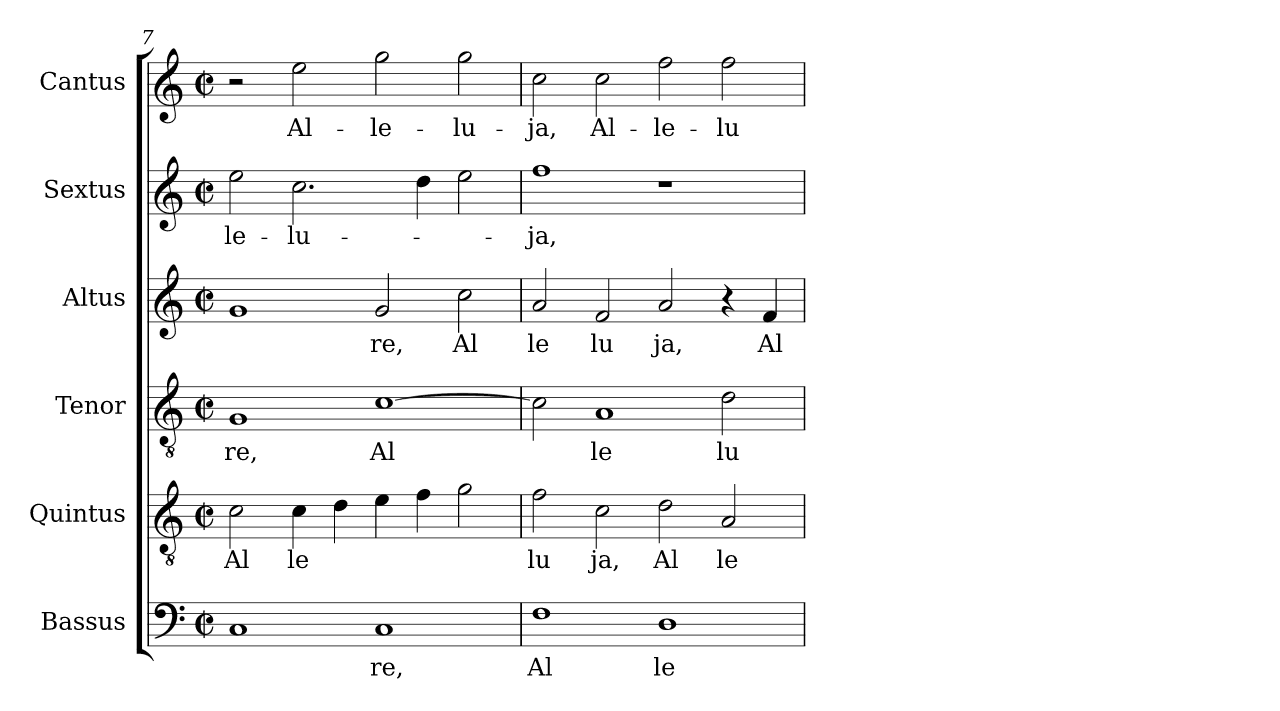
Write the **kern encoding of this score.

**kern	**text	**kern	**text	**kern	**text	**kern	**text	**kern	**text	**kern	**text
*part6	*part6	*part5	*part5	*part4	*part4	*part3	*part3	*part2	*part2	*part1	*part1
*staff6	*staff6	*staff5	*staff5	*staff4	*staff4	*staff3	*staff3	*staff2	*staff2	*staff1	*staff1
*I"Bassus	*	*I"Quintus	*	*I"Tenor	*	*I"Altus	*	*I"Sextus	*	*I"Cantus	*
*clefF4	*	*clefGv2	*	*clefGv2	*	*clefG2	*	*clefG2	*	*clefG2	*
*M2/2	*	*M2/2	*	*M2/2	*	*M2/2	*	*M2/2	*	*M2/2	*
*met(c|)	*	*met(c|)	*	*met(c|)	*	*met(c|)	*	*met(c|)	*	*met(c|)	*
=7	=7	=7	=7	=7	=7	=7	=7	=7	=7	=7	=7
!	!	!	!LO:LY:b:cj	!	!LO:LY:b:cj	!	!	!	!LO:LY:b:cj	!	!
1C	.	2c\	Al	1G	re,	1g	.	2ee\	-le-	2r	.
!	!	!	!LO:LY:b:cj	!	!	!	!	!	!LO:LY:b:cj	!	!LO:LY:b:cj
.	.	4c\	le	.	.	.	.	2.cc\	-lu-	2ee\	Al-
.	.	4d\	.	.	.	.	.	.	.	.	.
!	!LO:LY:b:cj	!	!	!	!LO:LY:b:cj	!	!LO:LY:b:cj	!	!	!	!LO:LY:b:cj
1C	re,	4e\	.	[>1c	Al	2g/	re,	.	.	2gg\	-le-
.	.	4f\	.	.	.	.	.	4dd\	.	.	.
!	!	!	!	!	!	!	!LO:LY:b:cj	!	!	!	!LO:LY:b:cj
.	.	2g\	.	.	.	2cc\	Al	2ee\	.	2gg\	-lu-
=8	=8	=8	=8	=8	=8	=8	=8	=8	=8	=8	=8
!	!LO:LY:b:cj	!	!LO:LY:b:cj	!	!	!	!LO:LY:b:cj	!	!LO:LY:b:cj	!	!LO:LY:b:cj
1F	Al	2f\	lu	2c\]	.	2a/	le	1ff	-ja,	2cc\	-ja,
!	!	!	!LO:LY:b:cj	!	!LO:LY:b:cj	!	!LO:LY:b:cj	!	!	!	!LO:LY:b:cj
.	.	2c\	ja,	1A	le	2f/	lu	.	.	2cc\	Al-
!	!LO:LY:b:cj	!	!LO:LY:b:cj	!	!	!	!LO:LY:b:cj	!	!	!	!LO:LY:b:cj
1D	le	2d\	Al	.	.	2a/	ja,	1r	.	2ff\	-le-
!	!	!	!LO:LY:b:cj	!	!LO:LY:b:cj	!	!	!	!	!	!LO:LY:b:cj
.	.	2A/	le	2d\	lu	4r	.	.	.	2ff\	-lu-
!	!	!	!	!	!	!	!LO:LY:b:cj	!	!	!	!
.	.	.	.	.	.	4f/	Al	.	.	.	.
=	=	=	=	=	=	=	=	=	=	=	=
*-	*-	*-	*-	*-	*-	*-	*-	*-	*-	*-	*-
